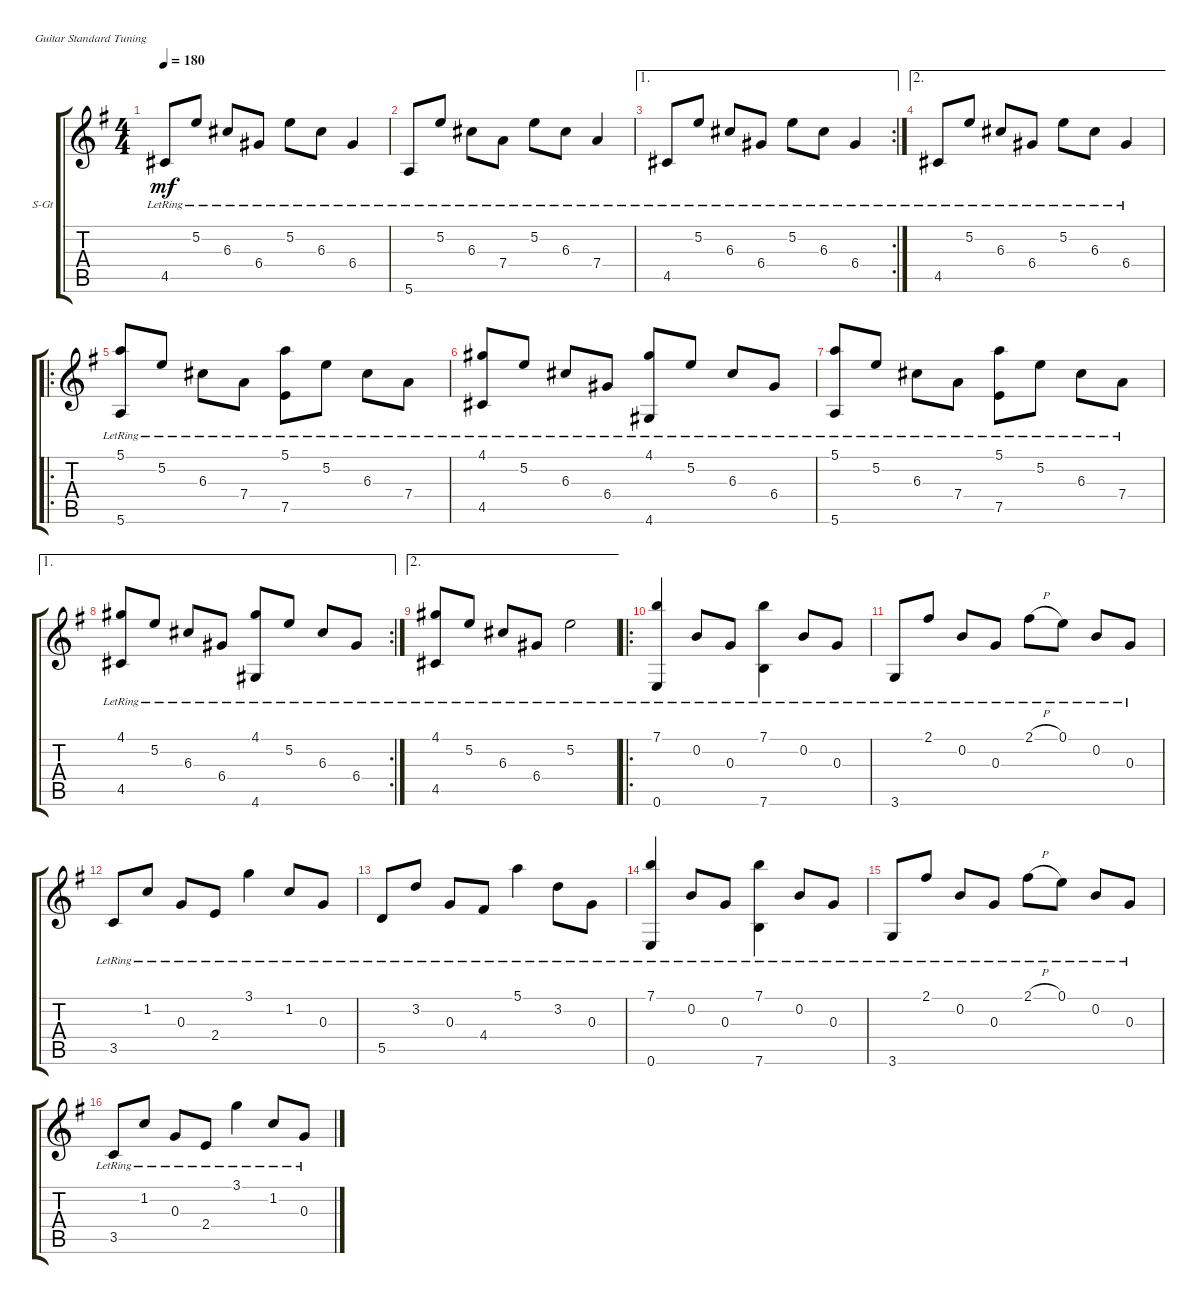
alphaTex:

\defaultSystemsLayout 4
\bracketExtendMode groupsimilarinstruments
\firstSystemTrackNameOrientation horizontal
\otherSystemsTrackNameOrientation horizontal
\track ("Steel Guitar" "S-Gt") {instrument acousticguitarsteel}
\staff {score tabs}
\tuning (E4 B3 G3 D3 A2 E2)
\ts (4 4)
\tempo 180
\clef g2
\ks g
4.5{lr}.8{dy mf} 5.2{lr}.8 6.3{lr}.8 6.4{lr}.8 5.2{lr}.8 6.3{lr}.8 6.4{lr}.4 |
5.6{lr}.8 5.2{lr}.8 6.3{lr}.8 7.4{lr}.8 5.2{lr}.8 6.3{lr}.8 7.4{lr}.4 |
\ae 1
\rc 2
4.5{lr}.8 5.2{lr}.8 6.3{lr}.8 6.4{lr}.8 5.2{lr}.8 6.3{lr}.8 6.4{lr}.4 |
\ae 2
4.5{lr}.8 5.2{lr}.8 6.3{lr}.8 6.4{lr}.8 5.2{lr}.8 6.3{lr}.8 6.4{lr}.4 |
\ro
(5.6{lr} 5.1).8 5.2{lr}.8 6.3{lr}.8 7.4{lr}.8 (5.1{lr} 7.5{lr}).8 5.2{lr}.8 6.3{lr}.8 7.4{lr}.8 |
(4.5{lr} 4.1).8 5.2{lr}.8 6.3{lr}.8 6.4{lr}.8 (4.6{lr} 4.1{lr}).8 5.2{lr}.8 6.3{lr}.8 6.4{lr}.8 |
(5.6{lr} 5.1).8 5.2{lr}.8 6.3{lr}.8 7.4{lr}.8 (5.1{lr} 7.5{lr}).8 5.2{lr}.8 6.3{lr}.8 7.4{lr}.8 |
\ae 1
\rc 2
(4.5{lr} 4.1).8 5.2{lr}.8 6.3{lr}.8 6.4{lr}.8 (4.6{lr} 4.1{lr}).8 5.2{lr}.8 6.3{lr}.8 6.4{lr}.8 |
\ae 2
(4.5{lr} 4.1).8 5.2{lr}.8 6.3{lr}.8 6.4{lr}.8 5.2{lr}.2 |
\ro
(0.6{lr} 7.1{lr}).4 0.2{lr}.8 0.3{lr}.8 (7.6{lr} 7.1{lr}).4 0.2{lr}.8 0.3{lr}.8 |
3.6{lr}.8 2.1{lr}.8 0.2{lr}.8 0.3{lr}.8 2.1{h lr}.8 0.1{lr}.8 0.2{lr}.8 0.3{lr}.8 |
3.5{lr}.8 1.2{lr}.8 0.3{lr}.8 2.4{lr}.8 3.1{lr}.4 1.2{lr}.8 0.3{lr}.8 |
5.5{lr}.8 3.2{lr}.8 0.3{lr}.8 4.4{lr}.8 5.1{lr}.4 3.2{lr}.8 0.3{lr}.8 |
(0.6{lr} 7.1{lr}).4 0.2{lr}.8 0.3{lr}.8 (7.6{lr} 7.1{lr}).4 0.2{lr}.8 0.3{lr}.8 |
3.6{lr}.8 2.1{lr}.8 0.2{lr}.8 0.3{lr}.8 2.1{h lr}.8 0.1{lr}.8 0.2{lr}.8 0.3{lr}.8 |
3.5{lr}.8 1.2{lr}.8 0.3{lr}.8 2.4{lr}.8 3.1{lr}.4 1.2{lr}.8 0.3{lr}.8
